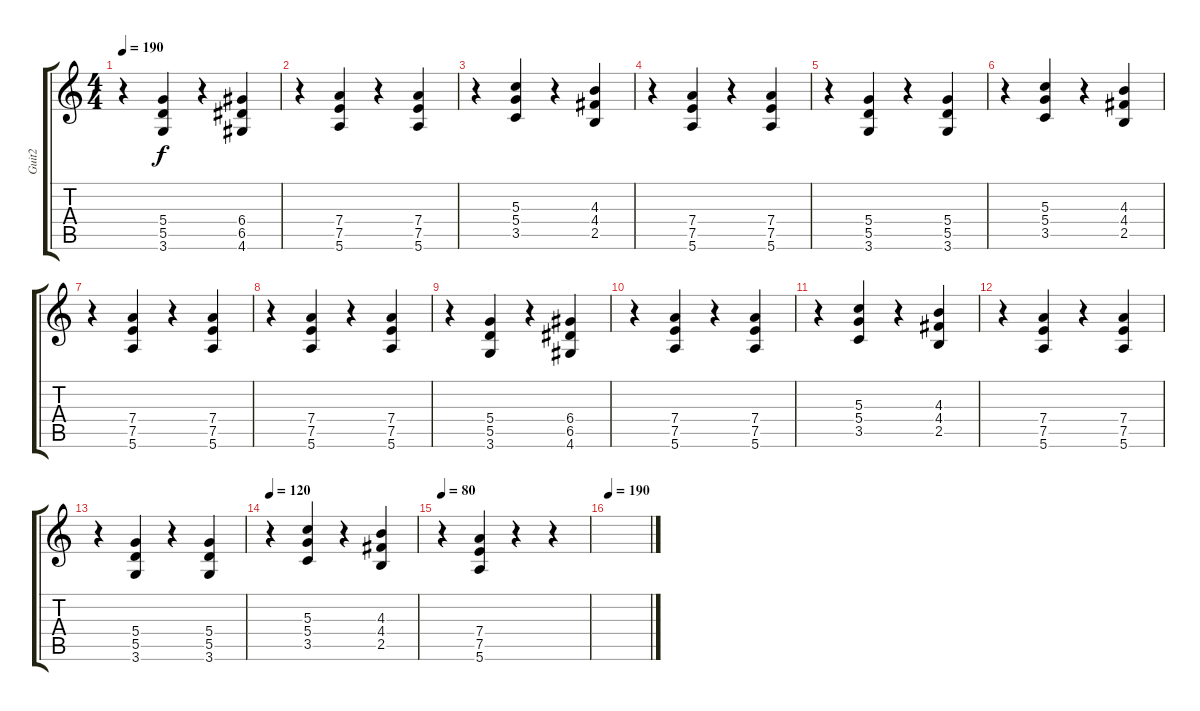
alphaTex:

\track ("Guit2" "Guit2") {instrument overdrivenguitar}
\staff {score tabs}
\tuning (E4 B3 G3 D3 A2 E2) {hide}
\ts (4 4)
\tempo 190
\clef g2
\ks c
r.4{dy f} (5.4 5.5 3.6).4 r.4 (6.4 6.5 4.6).4 |
r.4 (7.4 7.5 5.6).4 r.4 (7.4 7.5 5.6).4 |
r.4 (5.3 5.4 3.5).4 r.4 (4.3 4.4 2.5).4 |
r.4 (7.4 7.5 5.6).4 r.4 (7.4 7.5 5.6).4 |
r.4 (5.4 5.5 3.6).4 r.4 (5.4 5.5 3.6).4 |
r.4 (5.3 5.4 3.5).4 r.4 (4.3 4.4 2.5).4 |
r.4 (7.4 7.5 5.6).4 r.4 (7.4 7.5 5.6).4 |
r.4 (7.4 7.5 5.6).4 r.4 (7.4 7.5 5.6).4 |
r.4 (5.4 5.5 3.6).4 r.4 (6.4 6.5 4.6).4 |
r.4 (7.4 7.5 5.6).4 r.4 (7.4 7.5 5.6).4 |
r.4 (5.3 5.4 3.5).4 r.4 (4.3 4.4 2.5).4 |
r.4 (7.4 7.5 5.6).4 r.4 (7.4 7.5 5.6).4 |
r.4 (5.4 5.5 3.6).4 r.4 (5.4 5.5 3.6).4 |
\tempo 120
r.4 (5.3 5.4 3.5).4 r.4 (4.3 4.4 2.5).4 |
\tempo 80
r.4 (7.4 7.5 5.6).4 r.4 r.4 |
\tempo 190
